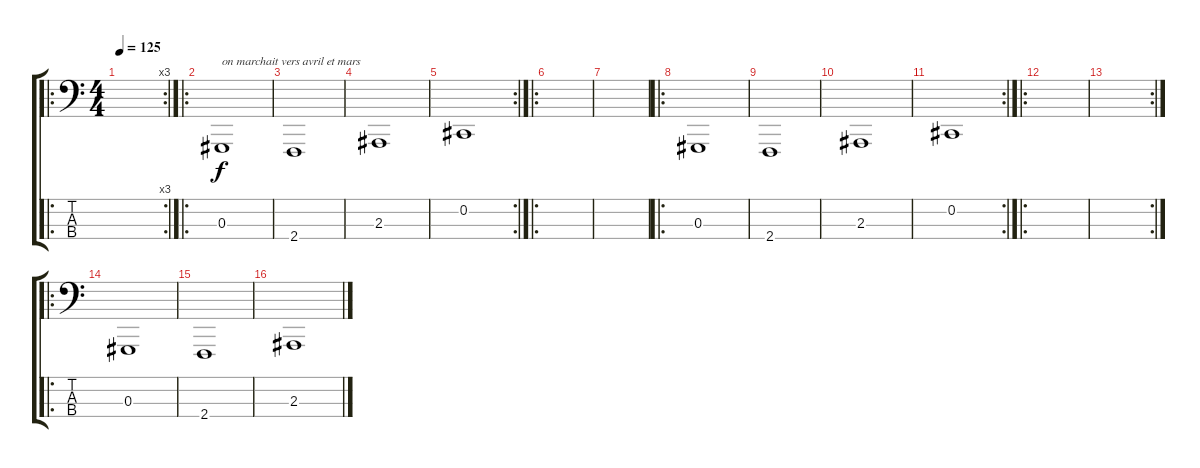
\track "" {instrument lead8bassandlead}
\staff {score tabs}
\tuning (Gb2 Db2 Ab1 Eb1) {hide}
\ro
\rc 3
\ts (4 4)
\tempo 125
\clef f4
\ks c
|
\ro
0.3.1{txt "on marchait vers avril et mars"} |
2.4.1 |
2.3.1 |
\rc 2
0.2.1 |
\ro
|
|
\ro
0.3.1 |
2.4.1 |
2.3.1 |
\rc 2
0.2.1 |
\ro
|
\rc 2
|
\ro
0.3.1 |
2.4.1 |
2.3.1
